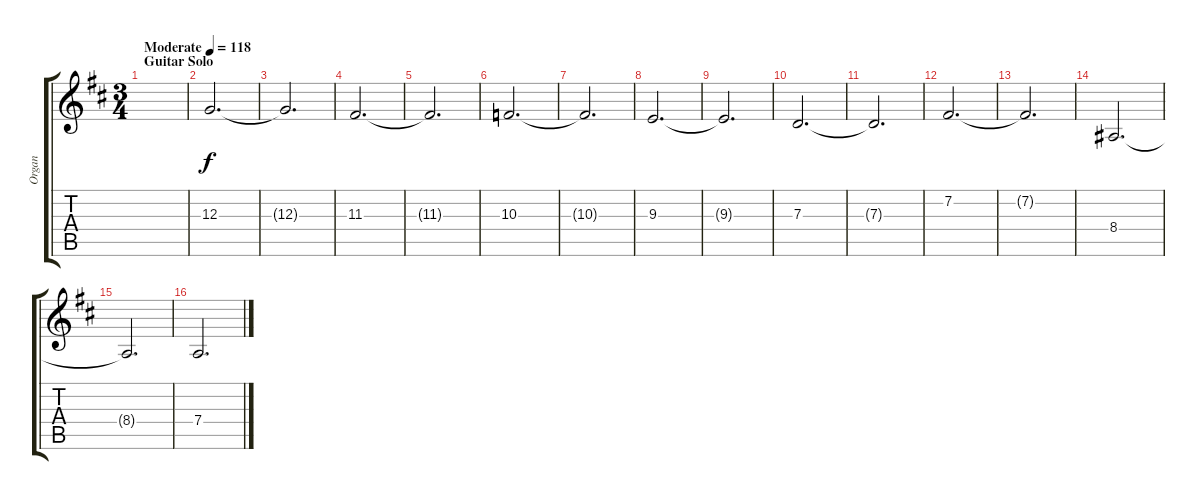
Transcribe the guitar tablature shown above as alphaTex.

\track ("Organ" "Organ") {instrument rockorgan}
\staff {score tabs}
\tuning (E4 B3 G3 D3 A2 E2) {hide}
\ts (3 4)
\section ("" "Guitar Solo")
\tempo (118 "Moderate")
\clef g2
\ks d
|
12.3.2{d} |
12.3{t}.2{d} |
11.3.2{d} |
11.3{t}.2{d} |
10.3.2{d} |
10.3{t}.2{d} |
9.3.2{d} |
9.3{t}.2{d} |
7.3.2{d} |
7.3{t}.2{d} |
7.2.2{d} |
7.2{t}.2{d} |
8.4.2{d} |
8.4{t}.2{d} |
7.4.2{d}
